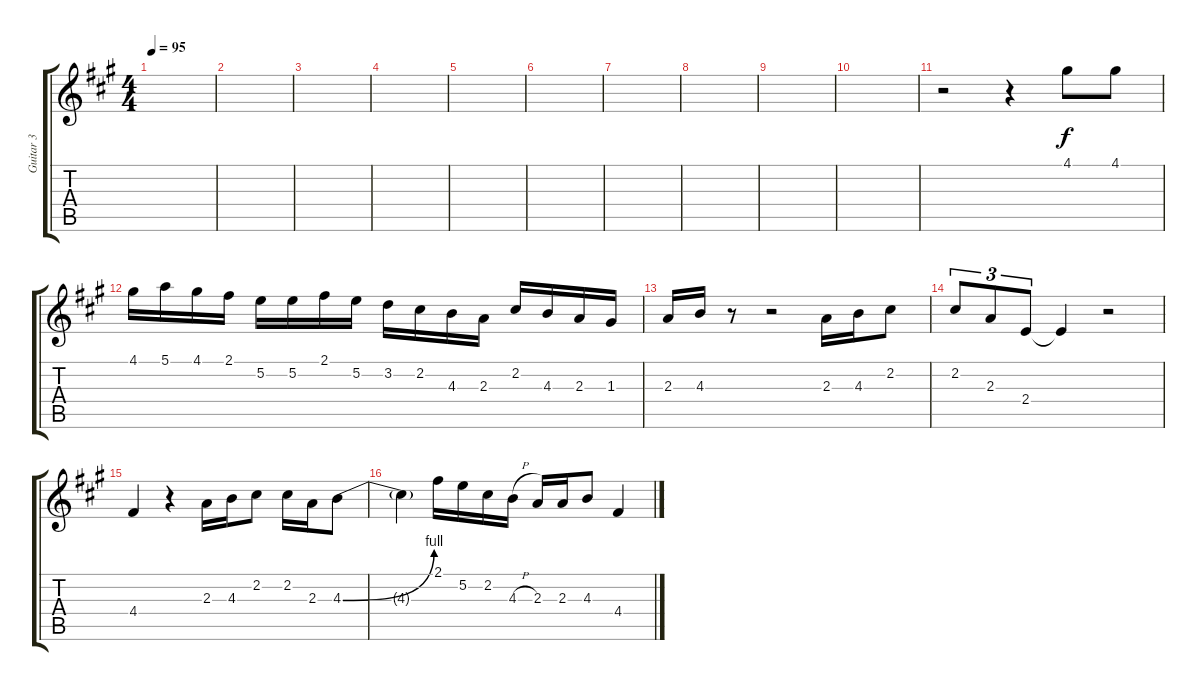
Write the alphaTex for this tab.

\track ("Guitar 3" "Guitar 3") {instrument electricguitarjazz}
\staff {score tabs}
\tuning (E4 B3 G3 D3 A2 E2) {hide}
\ts (4 4)
\tempo 95
\clef g2
\ks a
|
|
|
|
|
|
|
|
|
|
r.2 r.4 4.1.8 4.1.8 |
4.1.16 5.1.16 4.1.16 2.1.16 5.2.16 5.2.16 2.1.16 5.2.16 3.2.16 2.2.16 4.3.16 2.3.16 2.2.16 4.3.16 2.3.16 1.3.16 |
2.3.16 4.3.16 r.8 r.2 2.3.16 4.3.16 2.2.8 |
2.2.8{tu (3 2)} 2.3.8{tu (3 2)} 2.4.8{tu (3 2)} 2.4{t}.4 r.2 |
4.4.4 r.4 2.3.16 4.3.16 2.2.8 2.2.16 2.3.16 4.3{be (bend 0 0 60 4)}.8 |
4.3{t}.4 2.1.16 5.2.16 2.2.16 4.3{h}.16 2.3.16 2.3.16 4.3.8 4.4.4
